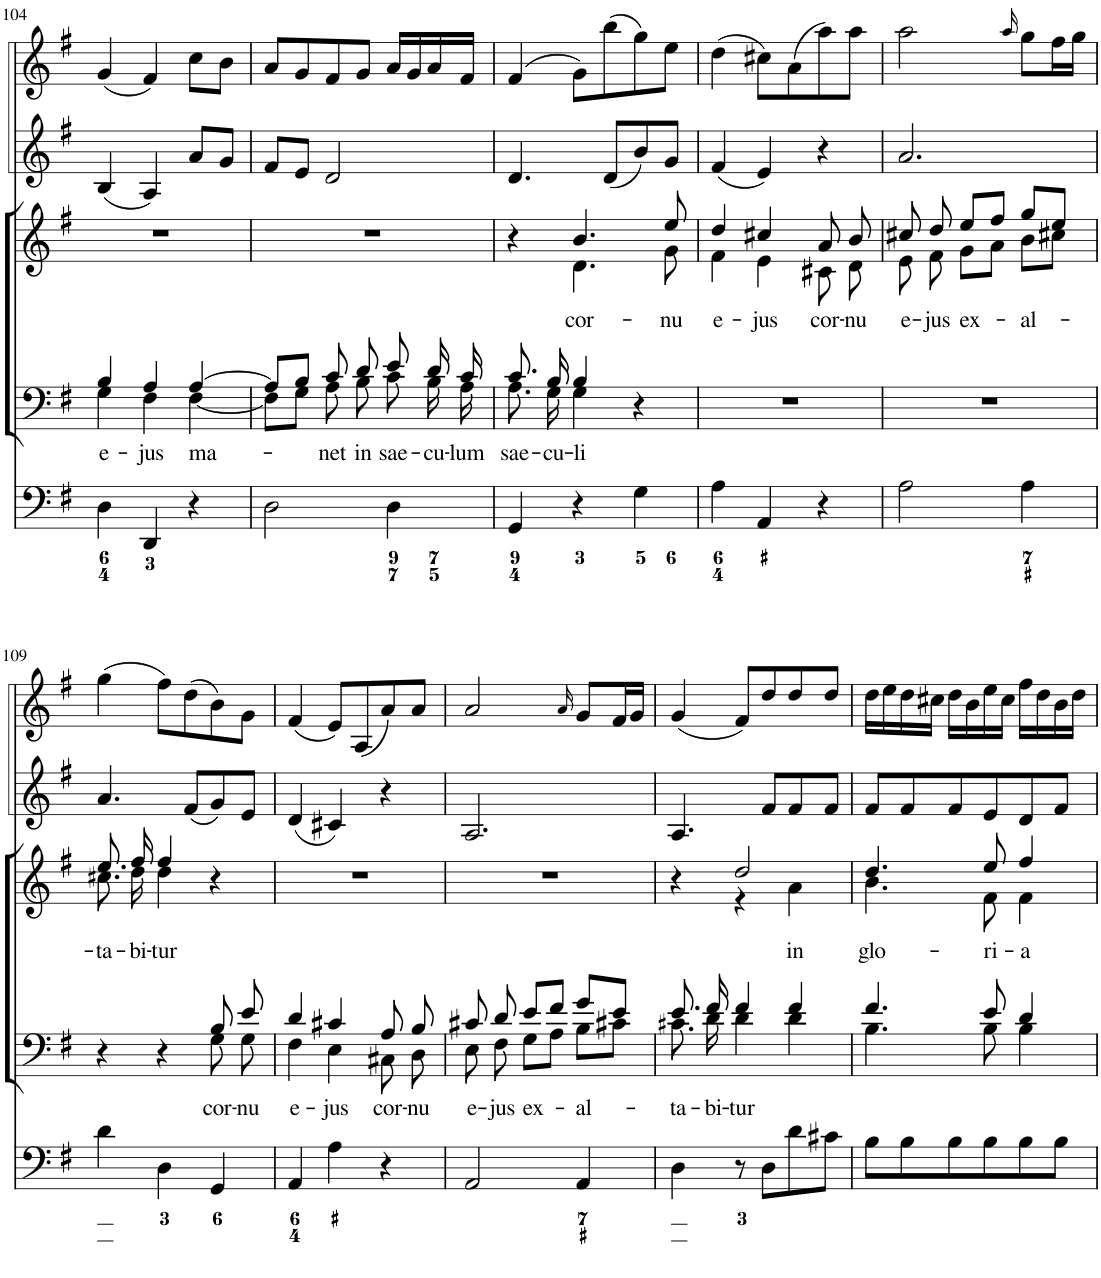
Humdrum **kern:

**kern	**kern	**text	**kern	**text	**kern	**kern
*part5	*part4	*part4	*part3	*part3	*part2	*part1
*staff5	*staff4	*staff4	*staff3	*staff3	*staff2	*staff1
*I"Organ	*I"Voice	*	*I"Voice	*	*I"Violin	*I"Violin
*	*	*	*	*	*I'Vln	*I'Vln
!!LO:PB:g=z
*clefF4	*clefF4	*	*clefG2	*	*clefG2	*clefG2
*k[f#]	*k[f#]	*	*k[f#]	*	*k[f#]	*k[f#]
*M3/4	*M3/4	*	*M3/4	*	*M3/4	*M3/4
=104	=104	=104	=104	=104	=104	=104
*	*^	*	*	*	*	*
!	!	!	!LO:LY:b	!	!	!	!
4D\	4B/	4G\	e-	2.r	.	(4B/	(4g/
!	!	!	!LO:LY:b	!	!	!	!
4DD/	4A/	4F#\	-jus	.	.	4A/)	4f#/)
!	!	!	!LO:LY:b	!	!	!	!
4r	[4A/	[4F#\	ma-	.	.	8a/L	8cc\L
.	.	.	.	.	.	8g/J	8b\J
=105	=105	=105	=105	=105	=105	=105	=105
2D\	8A/L]	8F#\L]	.	2.r	.	8f#/L	8a/L
.	8B/J	8G\J	.	.	.	8e/J	8g/
!	!	!	!LO:LY:b	!	!	!	!
.	8c/	8A\	-net	.	.	2d/	8f#/
!	!	!	!LO:LY:b	!	!	!	!
.	8d/	8B\	in	.	.	.	8g/J
!	!	!	!LO:LY:b	!	!	!	!
4D\	8e/	8c\	sae-	.	.	.	16a/LL
.	.	.	.	.	.	.	16g/
!	!	!	!LO:LY:b	!	!	!	!
.	16d/	16B\	-cu-	.	.	.	16a/
!	!	!	!LO:LY:b	!	!	!	!
.	16c/	16A\	-lum	.	.	.	16f#/JJ
=106	=106	=106	=106	=106	=106	=106	=106
!	!	!	!LO:LY:b	!	!	!	!
*	*	*	*	*^	*	*	*
4GG/	8.c/	8.A\	sae-	4r	4ryy	.	4.d/	(4f#/
!	!	!	!LO:LY:b	!	!	!	!	!
.	16B/	16G\	-cu-	.	.	.	.	.
!	!	!	!LO:LY:b	!	!	!LO:LY:b	!	!
4r	4B/	4G\	-li	4.b/	4.d\	cor-	.	8g\L)
.	.	.	.	.	.	.	(8d/L	(8bb\
4G\	4r	4ryy	.	.	.	.	8b/)	8gg\)
!	!	!	!	!	!	!LO:LY:b	!	!
.	.	.	.	8ee/	8g\	-nu	8g/J	8ee\J
*	*v	*v	*	*	*	*	*	*
=107	=107	=107	=107	=107	=107	=107	=107
!	!	!	!	!	!LO:LY:b	!	!
4A\	2.r	.	4dd/	4f#\	e-	(4f#/	(4dd\
!	!	!	!	!	!LO:LY:b	!	!
4AA/	.	.	4cc#X/	4e\	-jus	4e/)	8cc#X\L)
.	.	.	.	.	.	.	(8a\
!	!	!	!	!	!LO:LY:b	!	!
4r	.	.	8a/	8c#X\	cor-	4r	8aa\)
!	!	!	!	!	!LO:LY:b	!	!
.	.	.	8b/	8d\	-nu	.	8aa\J
=108	=108	=108	=108	=108	=108	=108	=108
!	!	!	!	!	!LO:LY:b	!	!
2A\	2.r	.	8cc#X/	8e\	e-	2.a/	2aa\
!	!	!	!	!	!LO:LY:b	!	!
.	.	.	8dd/	8f#\	-jus	.	.
!	!	!	!	!	!LO:LY:b	!	!
.	.	.	8ee/L	8g\L	ex-	.	.
.	.	.	8ff#/J	8a\J	.	.	.
.	.	.	.	.	.	.	16qaa/
!	!	!	!	!	!LO:LY:b	!	!
4A\	.	.	8gg/L	8b\L	-al-	.	8gg\L
.	.	.	8ee/J	8cc#X\J	.	.	16ff#\L
.	.	.	.	.	.	.	16gg\JJ
!!LO:LB:g=z
=109	=109	=109	=109	=109	=109	=109	=109
*	*^	*	*	*	*	*	*
!	!	!	!	!	!	!LO:LY:b	!	!
4d\	4r	2ryy	.	8.ee/	8.cc#X\	-ta-	4.a/	(4gg\
!	!	!	!	!	!	!LO:LY:b	!	!
.	.	.	.	16ff#/	16dd\	-bi-	.	.
!	!	!	!	!	!	!LO:LY:b	!	!
4D\	4r	.	.	4ff#/	4dd\	-tur	.	8ff#\L)
.	.	.	.	.	.	.	(8f#/L	(8dd\
!	!	!	!LO:LY:b	!	!	!	!	!
4GG/	8B/	8G\	cor-	4r	4ryy	.	8g/)	8b\)
!	!	!	!LO:LY:b	!	!	!	!	!
.	8e/	8G\	-nu	.	.	.	8e/J	8g\J
*	*	*	*	*v	*v	*	*	*
=110	=110	=110	=110	=110	=110	=110	=110
!	!	!	!LO:LY:b	!	!	!	!
4AA/	4d/	4F#\	e-	2.r	.	(4d/	(4f#/
!	!	!	!LO:LY:b	!	!	!	!
4A\	4c#X/	4E\	-jus	.	.	4c#X/)	8e/L)
.	.	.	.	.	.	.	(8A/
!	!	!	!LO:LY:b	!	!	!	!
4r	8A/	8C#X\	cor-	.	.	4r	8a/)
!	!	!	!LO:LY:b	!	!	!	!
.	8B/	8D\	-nu	.	.	.	8a/J
=111	=111	=111	=111	=111	=111	=111	=111
!	!	!	!LO:LY:b	!	!	!	!
2AA/	8c#X/	8E\	e-	2.r	.	2.A/	2a/
!	!	!	!LO:LY:b	!	!	!	!
.	8d/	8F#\	-jus	.	.	.	.
!	!	!	!LO:LY:b	!	!	!	!
.	8e/L	8G\L	ex-	.	.	.	.
.	8f#/J	8A\J	.	.	.	.	.
.	.	.	.	.	.	.	16qa/
!	!	!	!LO:LY:b	!	!	!	!
4AA/	8g/L	8B\L	-al-	.	.	.	8g/L
.	8e/J	8c#X\J	.	.	.	.	16f#/L
.	.	.	.	.	.	.	16g/JJ
=112	=112	=112	=112	=112	=112	=112	=112
!	!	!	!LO:LY:b	!	!	!	!
*	*	*	*	*^	*	*	*
4D\	8.e/	8.c#X\	-ta-	4r	4ryy	.	4.A/	(4g/
!	!	!	!LO:LY:b	!	!	!	!	!
.	16f#/	16d\	-bi-	.	.	.	.	.
!	!	!	!LO:LY:b	!	!	!	!	!
8r	4f#/	4d\	-tur	2dd/	4r	.	.	8f#/L)
8D\L	.	.	.	.	.	.	8f#/L	8dd/
!	!	!	!	!	!	!LO:LY:b	!	!
8d\	4f#/	4d\	.	.	4a\	in	8f#/	8dd/
8c#X\J	.	.	.	.	.	.	8f#/J	8dd/J
=113	=113	=113	=113	=113	=113	=113	=113	=113
!	!	!	!	!	!	!LO:LY:b	!	!
8B\L	4.f#/	4.B\	.	4.dd/	4.b\	glo-	8f#/L	16dd\LL
.	.	.	.	.	.	.	.	16ee\
8B\	.	.	.	.	.	.	8f#/	16dd\
.	.	.	.	.	.	.	.	16cc#X\JJ
8B\	.	.	.	.	.	.	8f#/	16dd\LL
.	.	.	.	.	.	.	.	16b\
!	!	!	!	!	!	!LO:LY:b	!	!
8B\	8e/	8B\	.	8ee/	8f#\	-ri-	8e/	16ee\
.	.	.	.	.	.	.	.	16cc#\JJ
!	!	!	!	!	!	!LO:LY:b	!	!
8B\	4d/	4B\	.	4ff#/	4f#\	-a	8d/	16ff#\LL
.	.	.	.	.	.	.	.	16dd\
8B\J	.	.	.	.	.	.	8f#/J	16b\
.	.	.	.	.	.	.	.	16dd\JJ
*	*v	*v	*	*	*	*	*	*
*	*	*	*v	*v	*	*	*
=	=	=	=	=	=	=
*-	*-	*-	*-	*-	*-	*-
